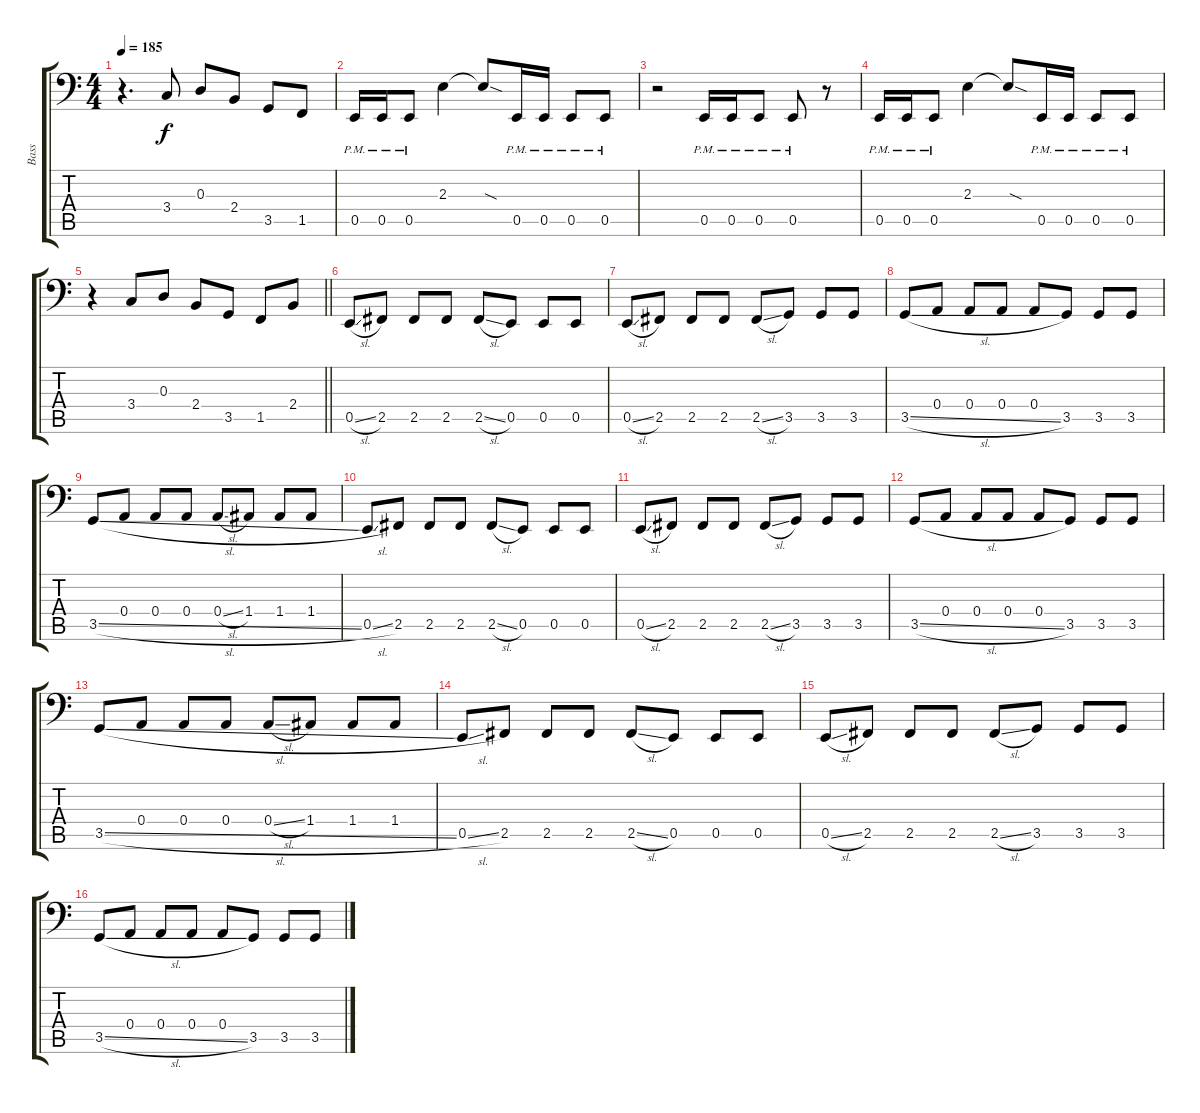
\track ("Bass" "Bass") {instrument electricbassfinger}
\staff {score tabs}
\tuning (C3 G2 D2 A1 E1 B0) {hide}
\ts (4 4)
\tempo 185
\clef f4
\ks c
r.4{d dy f} 3.4.8 0.3.8 2.4.8 3.5.8 1.5.8 |
0.5{pm}.16 0.5{pm}.16 0.5{pm}.8 2.3.4 2.3{sod t}.8 0.5{pm}.16 0.5{pm}.16 0.5{pm}.8 0.5{pm}.8 |
r.2 0.5{pm}.16 0.5{pm}.16 0.5{pm}.8 0.5{pm}.8 r.8 |
0.5{pm}.16 0.5{pm}.16 0.5{pm}.8 2.3.4 2.3{sod t}.8 0.5{pm}.16 0.5{pm}.16 0.5{pm}.8 0.5{pm}.8 |
\barLineRight lightlight
r.4 3.4.8 0.3.8 2.4.8 3.5.8 1.5.8 2.4.8 |
0.5{sl}.8 2.5.8 2.5.8 2.5.8 2.5{sl}.8 0.5.8 0.5.8 0.5.8 |
0.5{sl}.8 2.5.8 2.5.8 2.5.8 2.5{sl}.8 3.5.8 3.5.8 3.5.8 |
3.5{sl}.8 0.4.8 0.4.8 0.4.8 0.4.8 3.5.8 3.5.8 3.5.8 |
3.5{sl}.8 0.4.8 0.4.8 0.4.8 0.4{sl}.8 1.4.8 1.4.8 1.4.8 |
0.5{sl}.8 2.5.8 2.5.8 2.5.8 2.5{sl}.8 0.5.8 0.5.8 0.5.8 |
0.5{sl}.8 2.5.8 2.5.8 2.5.8 2.5{sl}.8 3.5.8 3.5.8 3.5.8 |
3.5{sl}.8 0.4.8 0.4.8 0.4.8 0.4.8 3.5.8 3.5.8 3.5.8 |
3.5{sl}.8 0.4.8 0.4.8 0.4.8 0.4{sl}.8 1.4.8 1.4.8 1.4.8 |
0.5{sl}.8 2.5.8 2.5.8 2.5.8 2.5{sl}.8 0.5.8 0.5.8 0.5.8 |
0.5{sl}.8 2.5.8 2.5.8 2.5.8 2.5{sl}.8 3.5.8 3.5.8 3.5.8 |
3.5{sl}.8 0.4.8 0.4.8 0.4.8 0.4.8 3.5.8 3.5.8 3.5.8
